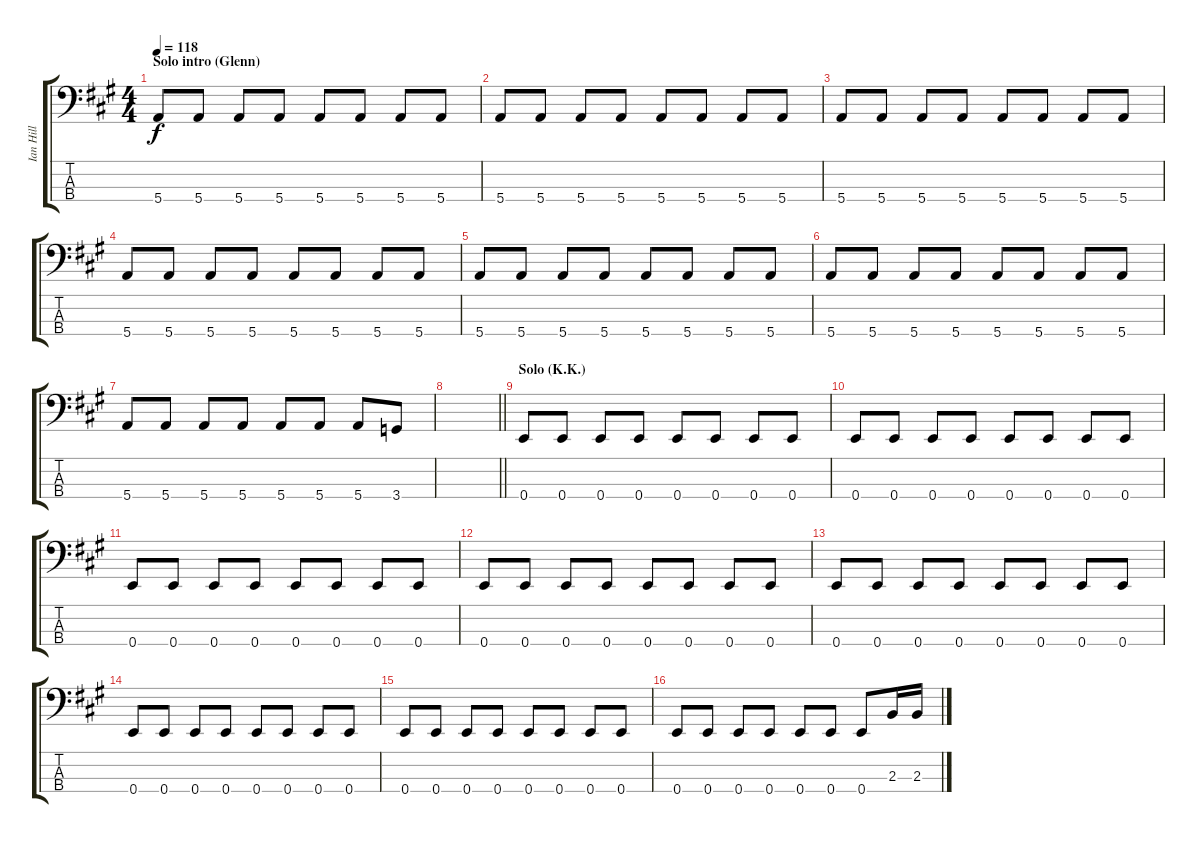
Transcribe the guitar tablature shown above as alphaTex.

\track ("Ian Hill" "Ian Hill") {instrument electricbasspick}
\staff {score tabs}
\tuning (G2 D2 A1 E1) {hide}
\ts (4 4)
\section ("" "Solo intro (Glenn)")
\tempo 118
\clef f4
\ks f#minor
5.4.8{dy f} 5.4.8 5.4.8 5.4.8 5.4.8 5.4.8 5.4.8 5.4.8 |
5.4.8 5.4.8 5.4.8 5.4.8 5.4.8 5.4.8 5.4.8 5.4.8 |
5.4.8 5.4.8 5.4.8 5.4.8 5.4.8 5.4.8 5.4.8 5.4.8 |
5.4.8 5.4.8 5.4.8 5.4.8 5.4.8 5.4.8 5.4.8 5.4.8 |
5.4.8 5.4.8 5.4.8 5.4.8 5.4.8 5.4.8 5.4.8 5.4.8 |
5.4.8 5.4.8 5.4.8 5.4.8 5.4.8 5.4.8 5.4.8 5.4.8 |
5.4.8 5.4.8 5.4.8 5.4.8 5.4.8 5.4.8 5.4.8 3.4.8 |
\barLineRight lightlight
|
\section ("" "Solo (K.K.)")
0.4.8 0.4.8 0.4.8 0.4.8 0.4.8 0.4.8 0.4.8 0.4.8 |
0.4.8 0.4.8 0.4.8 0.4.8 0.4.8 0.4.8 0.4.8 0.4.8 |
0.4.8 0.4.8 0.4.8 0.4.8 0.4.8 0.4.8 0.4.8 0.4.8 |
0.4.8 0.4.8 0.4.8 0.4.8 0.4.8 0.4.8 0.4.8 0.4.8 |
0.4.8 0.4.8 0.4.8 0.4.8 0.4.8 0.4.8 0.4.8 0.4.8 |
0.4.8 0.4.8 0.4.8 0.4.8 0.4.8 0.4.8 0.4.8 0.4.8 |
0.4.8 0.4.8 0.4.8 0.4.8 0.4.8 0.4.8 0.4.8 0.4.8 |
0.4.8 0.4.8 0.4.8 0.4.8 0.4.8 0.4.8 0.4.8 2.3.16 2.3.16
